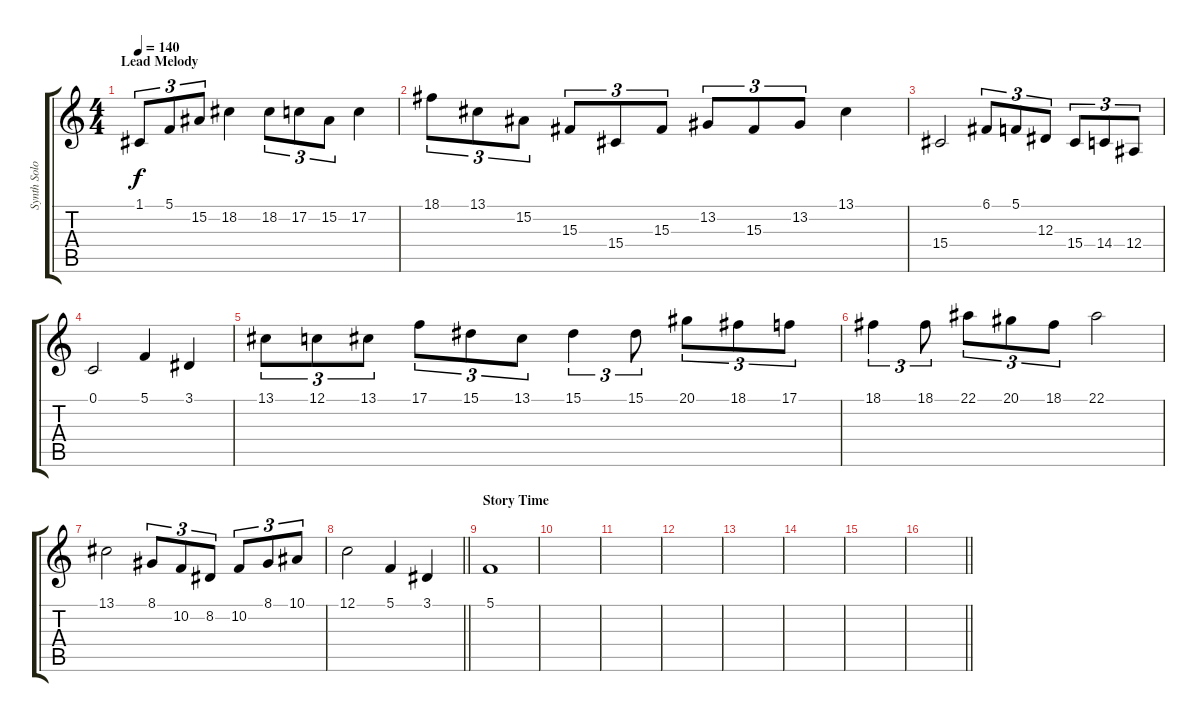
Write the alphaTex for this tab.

\track ("Synth Solo" "Synth Solo") {instrument lead2sawtooth}
\staff {score tabs}
\tuning (C4 G3 Eb3 Bb2 F2 C2) {hide}
\ts (4 4)
\section ("" "Lead Melody")
\tempo 140
\clef g2
\ks c
1.1.8{tu (3 2) dy f} 5.1.8{tu (3 2)} 15.2.8{tu (3 2)} 18.2.4 18.2.8{tu (3 2)} 17.2.8{tu (3 2)} 15.2.8{tu (3 2)} 17.2.4 |
18.1.8{tu (3 2)} 13.1.8{tu (3 2)} 15.2.8{tu (3 2)} 15.3.8{tu (3 2)} 15.4.8{tu (3 2)} 15.3.8{tu (3 2)} 13.2.8{tu (3 2)} 15.3.8{tu (3 2)} 13.2.8{tu (3 2)} 13.1.4 |
15.4.2 6.1.8{tu (3 2)} 5.1.8{tu (3 2)} 12.3.8{tu (3 2)} 15.4.8{tu (3 2)} 14.4.8{tu (3 2)} 12.4.8{tu (3 2)} |
0.1.2 5.1.4 3.1.4 |
13.1.8{tu (3 2)} 12.1.8{tu (3 2)} 13.1.8{tu (3 2)} 17.1.8{tu (3 2)} 15.1.8{tu (3 2)} 13.1.8{tu (3 2)} 15.1.4{tu (3 2)} 15.1.8{tu (3 2)} 20.1.8{tu (3 2)} 18.1.8{tu (3 2)} 17.1.8{tu (3 2)} |
18.1.4{tu (3 2)} 18.1.8{tu (3 2)} 22.1.8{tu (3 2)} 20.1.8{tu (3 2)} 18.1.8{tu (3 2)} 22.1.2 |
13.1.2 8.1.8{tu (3 2)} 10.2.8{tu (3 2)} 8.2.8{tu (3 2)} 10.2.8{tu (3 2)} 8.1.8{tu (3 2)} 10.1.8{tu (3 2)} |
\barLineRight lightlight
12.1.2 5.1.4 3.1.4 |
\section ("" "Story Time")
5.1.1 |
|
|
|
|
|
|
\barLineRight lightlight
